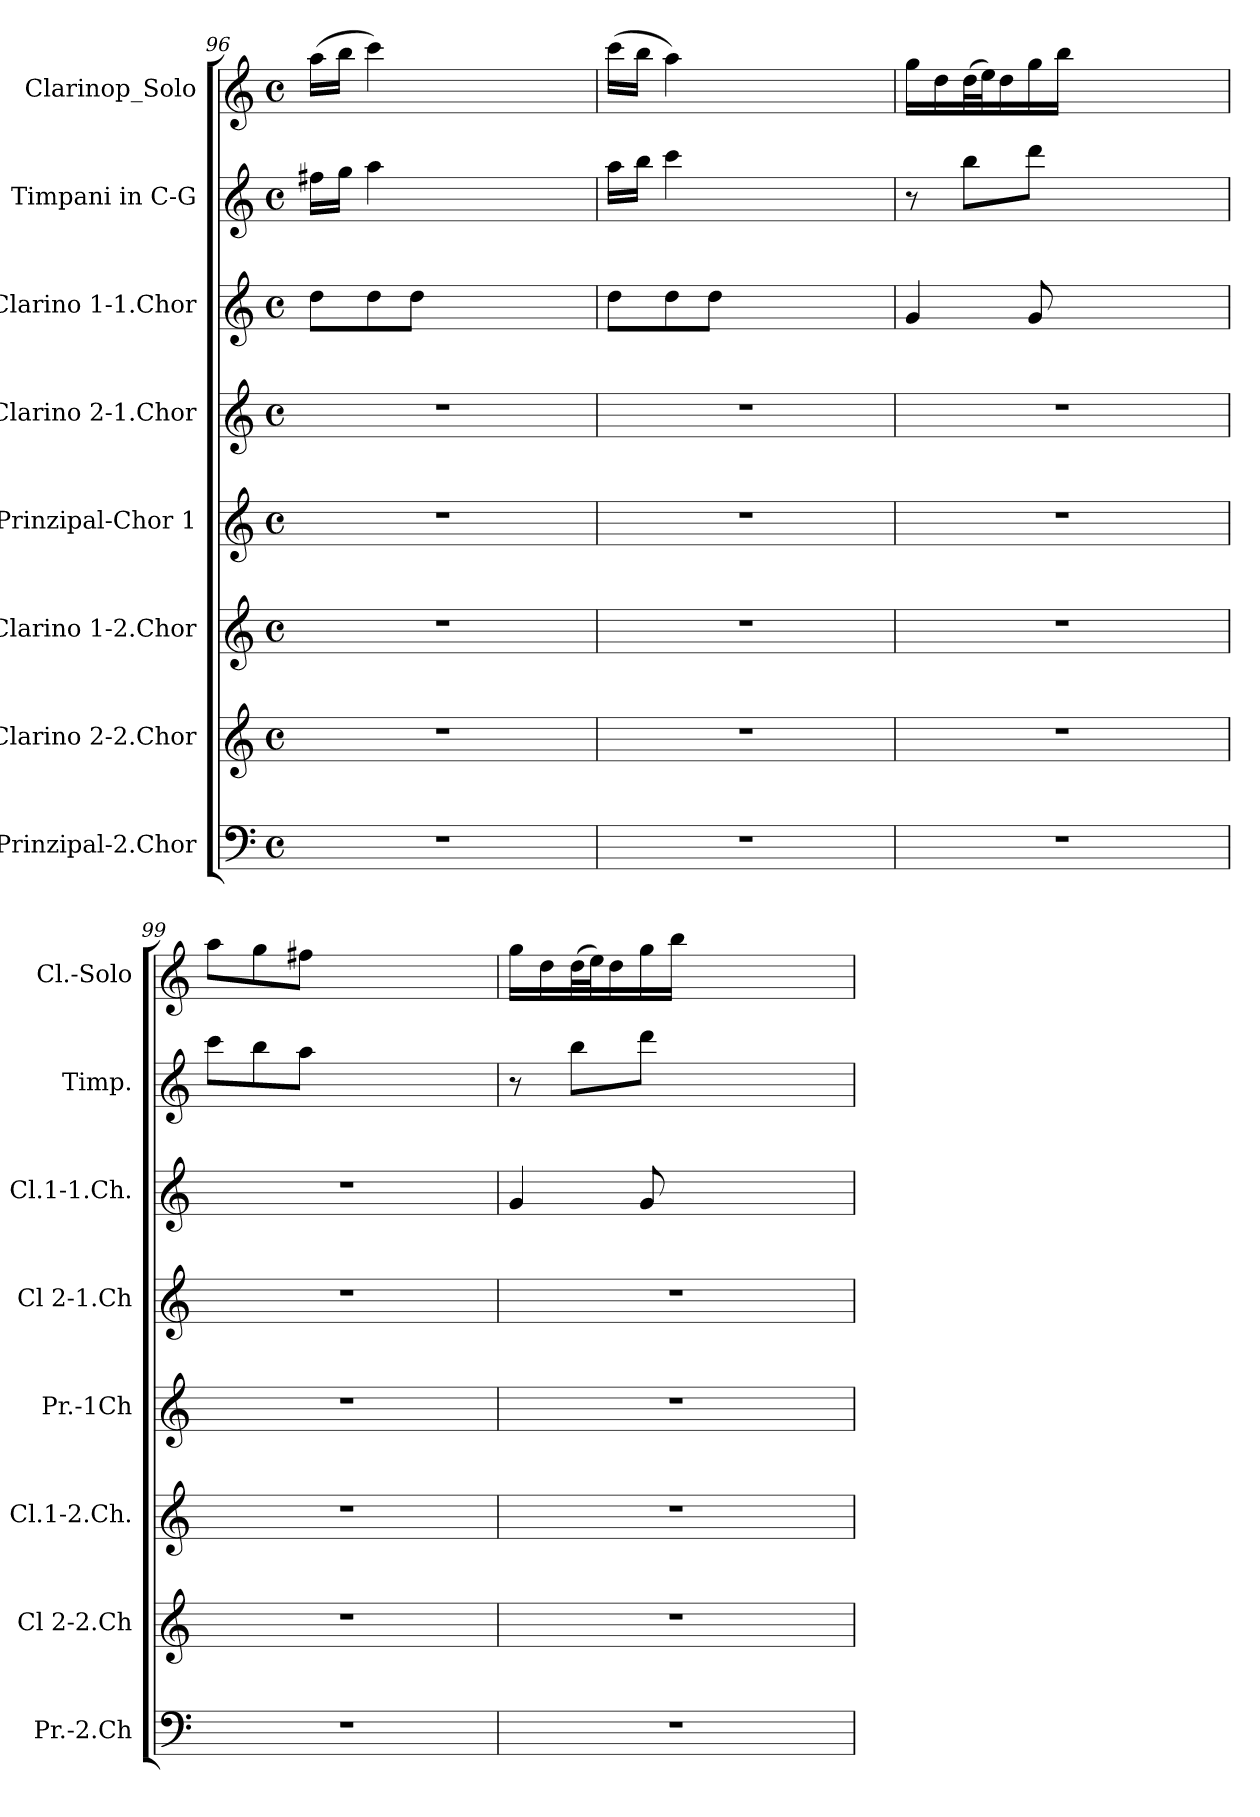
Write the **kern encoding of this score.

**kern	**kern	**kern	**kern	**kern	**kern	**kern	**kern
*part8	*part7	*part6	*part5	*part4	*part3	*part2	*part1
*staff8	*staff7	*staff6	*staff5	*staff4	*staff3	*staff2	*staff1
*I"Prinzipal-2.Chor	*I"Clarino 2-2.Chor	*I"Clarino 1-2.Chor	*I"Prinzipal-Chor 1	*I"Clarino 2-1.Chor	*I"Clarino 1-1.Chor	*I"Timpani in C-G	*I"Clarinop_Solo
*I'Pr.-2.Ch	*I'Cl 2-2.Ch	*I'Cl.1-2.Ch.	*I'Pr.-1Ch	*I'Cl 2-1.Ch	*I'Cl.1-1.Ch.	*I'Timp.	*I'Cl.-Solo
*clefF4	*clefG2	*clefG2	*clefG2	*clefG2	*clefG2	*clefG2	*clefG2
*	*	*ITrd1c2	*ITrd1c2	*	*ITrd1c2	*ITrd1c2	*
*k[]	*k[]	*k[b-e-]	*k[b-e-]	*k[]	*k[b-e-]	*k[b-e-]	*k[]
*C:	*C:	*B-:	*B-:	*C:	*B-:	*B-:	*C:
*M4/4	*M4/4	*M4/4	*M4/4	*M4/4	*M4/4	*M4/4	*M4/4
*met(c)	*met(c)	*met(c)	*met(c)	*met(c)	*met(c)	*met(c)	*met(c)
=96	=96	=96	=96	=96	=96	=96	=96
1r	1r	1r	1r	1r	8ccL	16eenLL	(>16aaLL
.	.	.	.	.	.	16ffJJ	16bbJJ
.	.	.	.	.	8cc	4gg	4ccc)
.	.	.	.	.	8ccJ	.	.
.	.	.	.	.	2ryy	2ryy	2ryy
.	.	.	.	.	8ryy	8ryy	8ryy
=97	=97	=97	=97	=97	=97	=97	=97
1r	1r	1r	1r	1r	8ccL	16ggLL	(>16cccLL
.	.	.	.	.	.	16aaJJ	16bbJJ
.	.	.	.	.	8cc	4bb-	4aa)
.	.	.	.	.	8ccJ	.	.
.	.	.	.	.	2ryy	2ryy	2ryy
.	.	.	.	.	8ryy	8ryy	8ryy
!!LO:LB:g=z
=98	=98	=98	=98	=98	=98	=98	=98
1r	1r	1r	1r	1r	4f	8r	16ggLL
.	.	.	.	.	.	.	16dd
.	.	.	.	.	.	8aaL	(>32ddL
.	.	.	.	.	.	.	32eeJ)
.	.	.	.	.	.	.	16dd
.	.	.	.	.	8f	8cccJ	16gg
.	.	.	.	.	.	.	16bbJJ
.	.	.	.	.	2ryy	2ryy	2ryy
.	.	.	.	.	8ryy	8ryy	8ryy
=99	=99	=99	=99	=99	=99	=99	=99
1r	1r	1r	1r	1r	1r	8bb-L	8aaL
.	.	.	.	.	.	8aa	8gg
.	.	.	.	.	.	8ggJ	8ff#XJ
.	.	.	.	.	.	2ryy	2ryy
.	.	.	.	.	.	8ryy	8ryy
=100	=100	=100	=100	=100	=100	=100	=100
1r	1r	1r	1r	1r	4f	8r	16ggLL
.	.	.	.	.	.	.	16dd
.	.	.	.	.	.	8aaL	(>32ddL
.	.	.	.	.	.	.	32eeJ)
.	.	.	.	.	.	.	16dd
.	.	.	.	.	8f	8cccJ	16gg
.	.	.	.	.	.	.	16bbJJ
.	.	.	.	.	2ryy	2ryy	2ryy
.	.	.	.	.	8ryy	8ryy	8ryy
=	=	=	=	=	=	=	=
*-	*-	*-	*-	*-	*-	*-	*-
